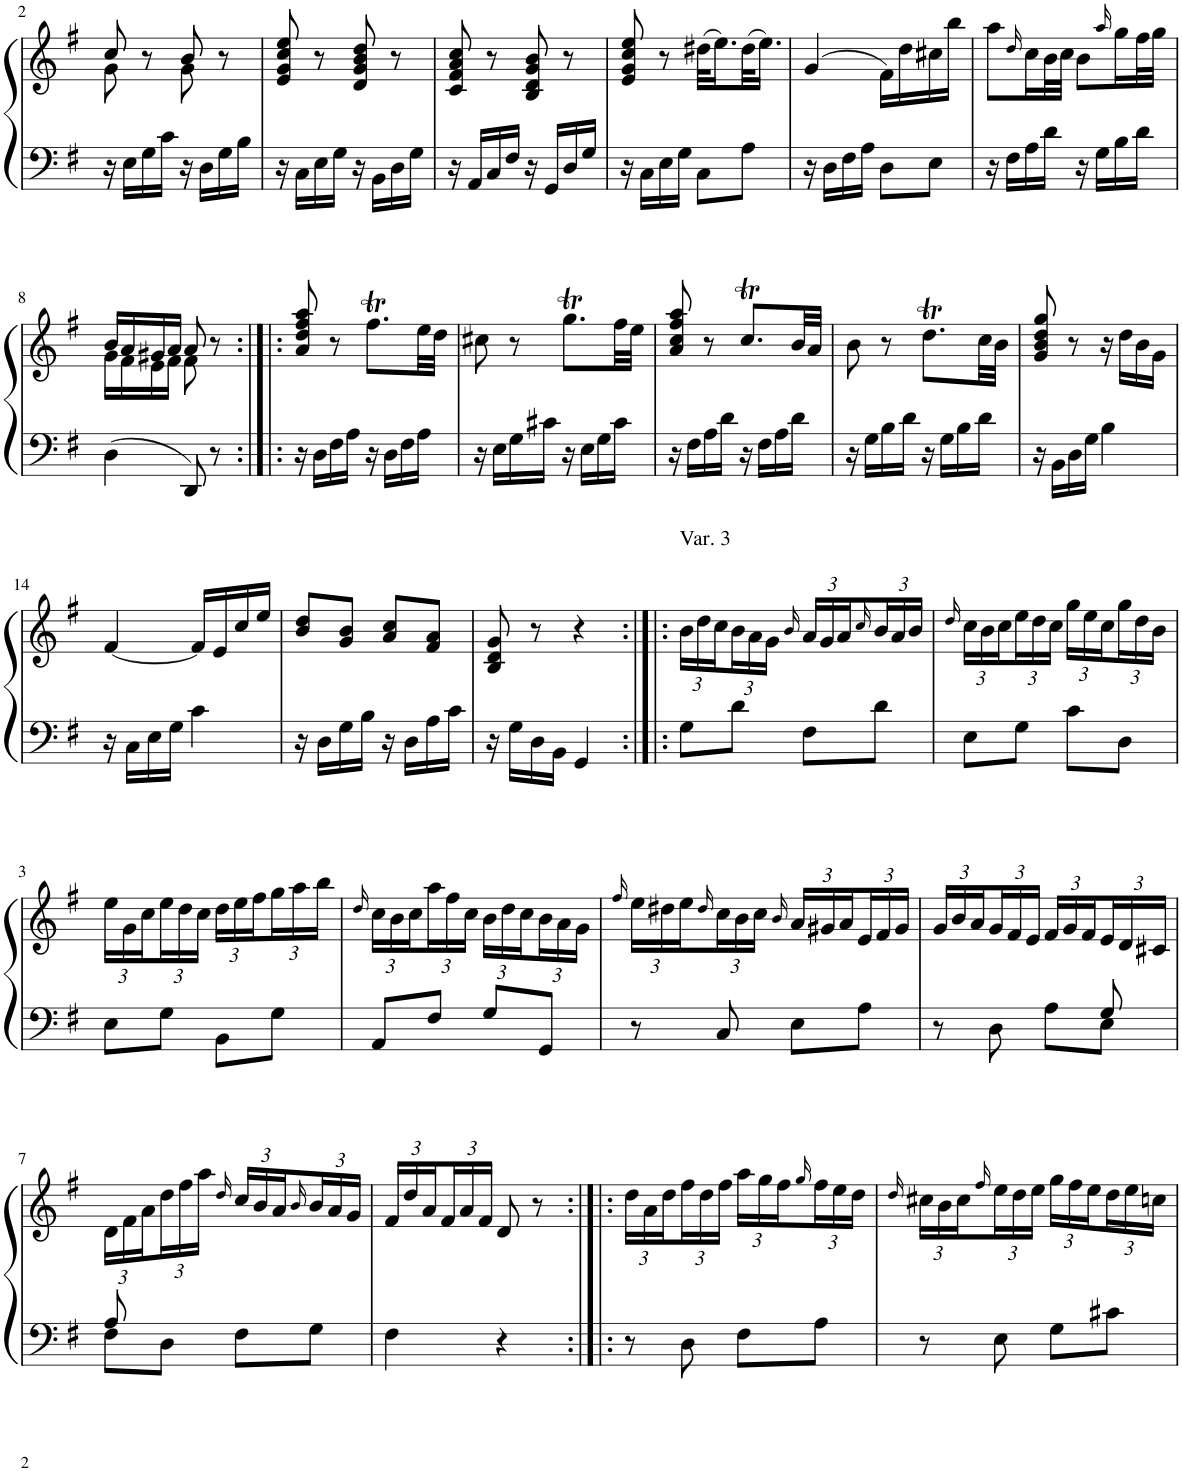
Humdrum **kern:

**kern	**kern
*part1	*part1
*staff2	*staff1
*I"Piano	*
*I'Pno.	*
!!LO:PB:g=z
*clefF4	*clefG2
*k[f#]	*k[f#]
*M2/4	*M2/4
=2	=2
*	*^
16r	8cc/	8g\
16E\LL	.	.
16G\	8r	8ryy
16c\JJ	.	.
16r	8b/	8g\
16D\LL	.	.
16G\	8r	8ryy
16B\JJ	.	.
*	*v	*v
=3	=3
16r	8e/ 8g/ 8cc/ 8ee/
16C\LL	.
16E\	8r
16G\JJ	.
16r	8d/ 8g/ 8b/ 8dd/
16BB\LL	.
16D\	8r
16G\JJ	.
=4	=4
16r	8c/ 8f#/ 8a/ 8cc/
16AA/LL	.
16C/	8r
16F#/JJ	.
16r	8B/ 8d/ 8g/ 8b/
16GG/LL	.
16D/	8r
16G/JJ	.
=5	=5
16r	8e/ 8g/ 8cc/ 8ee/
16C\LL	.
16E\	8r
16G\JJ	.
8C\L	(32dd#X\KLL
.	16.ee\)
8A\J	(32dd#\K
.	16.ee\JJ)
=6	=6
16r	(4g/
16D\LL	.
16F#\	.
16A\JJ	.
8D\L	16f#\LL)
.	16dd\
8E\J	16cc#X\
.	16bb\JJ
=7	=7
16r	8aa\L
16F#\LL	.
.	16qdd/
16A\	16cc\L
16d\JJ	32b\L
.	32cc\JJJ
16r	8b\L
16G\LL	.
.	16qaa/
16B\	16gg\L
16d\JJ	32ff#\L
.	32gg\JJJ
!!LO:LB:g=z
=8	=8
*	*^
4D\	16b/LL	16g\LL
.	16a/	16f#\
.	16g#X/	16e\
.	16a/JJ	16f#\JJ
8DD/	8a/	8f#\
8r	8r	8ryy
*	*v	*v
=9:|!|:	=9:|!|:
16r	8a/ 8dd/ 8ff#/ 8aa/
16D\LL	.
16F#\	8r
16A\JJ	.
16r	8.ff#t\L
16D\LL	.
16F#\	.
16A\JJ	32ee\LL
.	32dd\JJJ
=10	=10
16r	8cc#X\
16E\LL	.
16G\	8r
16c#X\JJ	.
16r	8.ggT\L
16E\LL	.
16G\	.
16c#\JJ	32ff#\LL
.	32ee\JJJ
=11	=11
16r	8a/ 8cc/ 8ff#/ 8aa/
16F#\LL	.
16A\	8r
16d\JJ	.
16r	8.ccT/L
16F#\LL	.
16A\	.
16d\JJ	32b/LL
.	32a/JJJ
=12	=12
16r	8b\
16G\LL	.
16B\	8r
16d\JJ	.
16r	8.ddT\L
16G\LL	.
16B\	.
16d\JJ	32cc\LL
.	32b\JJJ
=13	=13
16r	8g/ 8b/ 8dd/ 8gg/
16BB\LL	.
16D\	8r
16G\JJ	.
4B\	16r
.	16dd\LL
.	16b\
.	16g\JJ
!!LO:LB:g=z
=14	=14
16r	[4f#/
16C\LL	.
16E\	.
16G\JJ	.
4c\	16f#/LL]
.	16e/
.	16cc/
.	16ee/JJ
=15	=15
16r	8b/ 8dd/L
16D\LL	.
16G\	8g/ 8b/J
16B\JJ	.
16r	8a/ 8cc/L
16D\LL	.
16A\	8f#/ 8a/J
16c\JJ	.
=16	=16
16r	8B/ 8d/ 8g/
16G\LL	.
16D\	8r
16BB\JJ	.
4GG/	4r
=1:|!|:	=1:|!|:
*	*Xbrackettup
!	!LO:TX:a:t=Var. 3
8G\L	24b\LL
.	24dd\
.	24cc\
8d\J	24b\
.	24a\
.	24g\JJ
.	16qb/
8F#\L	24a/LL
.	24g/
.	24a/
.	16qcc/
8d\J	24b/
.	24a/
.	24b/JJ
=2	=2
.	16qdd/
8E\L	24cc\LL
.	24b\
.	24cc\
8G\J	24ee\
.	24dd\
.	24cc\JJ
8c\L	24gg\LL
.	24ee\
.	24cc\
8D\J	24gg\
.	24dd\
.	24b\JJ
!!LO:LB:g=z
=3	=3
8E\L	24ee\LL
.	24g\
.	24cc\
8G\J	24ee\
.	24dd\
.	24cc\JJ
8BB\L	24dd\LL
.	24ee\
.	24ff#\
8G\J	24gg\
.	24aa\
.	24bb\JJ
=4	=4
.	16qdd/
8AA/L	24cc\LL
.	24b\
.	24cc\
8F#/J	24aa\
.	24ff#\
.	24cc\JJ
8G/L	24b\LL
.	24dd\
.	24cc\
8GG/J	24b\
.	24a\
.	24g\JJ
=5	=5
.	16qff#/
8r	24ee\LL
.	24dd#X\
.	24ee\
.	16qdd#/
8C/	24cc\
.	24b\
.	24cc\JJ
.	16qb/
8E\L	24a/LL
.	24g#X/
.	24a/
8A\J	24e/
.	24f#/
.	24g#/JJ
=6	=6
*^	*
8r	4.ryy	24g/LL
.	.	24b/
.	.	24a/
8D\	.	24g/
.	.	24f#/
.	.	24e/JJ
8A\L	.	24f#/LL
.	.	24g/
.	.	24f#/
8E\J	8G/	24e/
.	.	24d/
.	.	24c#X/JJ
!!LO:LB:g=z
=7	=7	=7
8F#\L	8A/	24d\LL
.	.	24f#\
.	.	24a\
8D\J	4.ryy	24dd\
.	.	24ff#\
.	.	24aa\JJ
.	.	16qdd/
8F#\L	.	24cc/LL
.	.	24b/
.	.	24a/
.	.	16qb/
8G\J	.	24b/
.	.	24a/
.	.	24g/JJ
*v	*v	*
=8	=8
4F#\	24f#/LL
.	24dd/
.	24a/
.	24f#/
.	24a/
.	24f#/JJ
4r	8d/
.	8r
=9:|!|:	=9:|!|:
8r	24dd\LL
.	24a\
.	24dd\
8D\	24ff#\
.	24dd\
.	24ff#\JJ
8F#\L	24aa\LL
.	24gg\
.	24ff#\
.	16qgg/
8A\J	24ff#\
.	24ee\
.	24dd\JJ
=10	=10
.	16qdd/
8r	24cc#X\LL
.	24b\
.	24cc#\
.	16qff#/
8E\	24ee\
.	24dd\
.	24ee\JJ
8G\L	24gg\LL
.	24ff#\
.	24ee\
8c#X\J	24dd\
.	24ee\
.	24ccn\JJ
=	=
*-	*-
